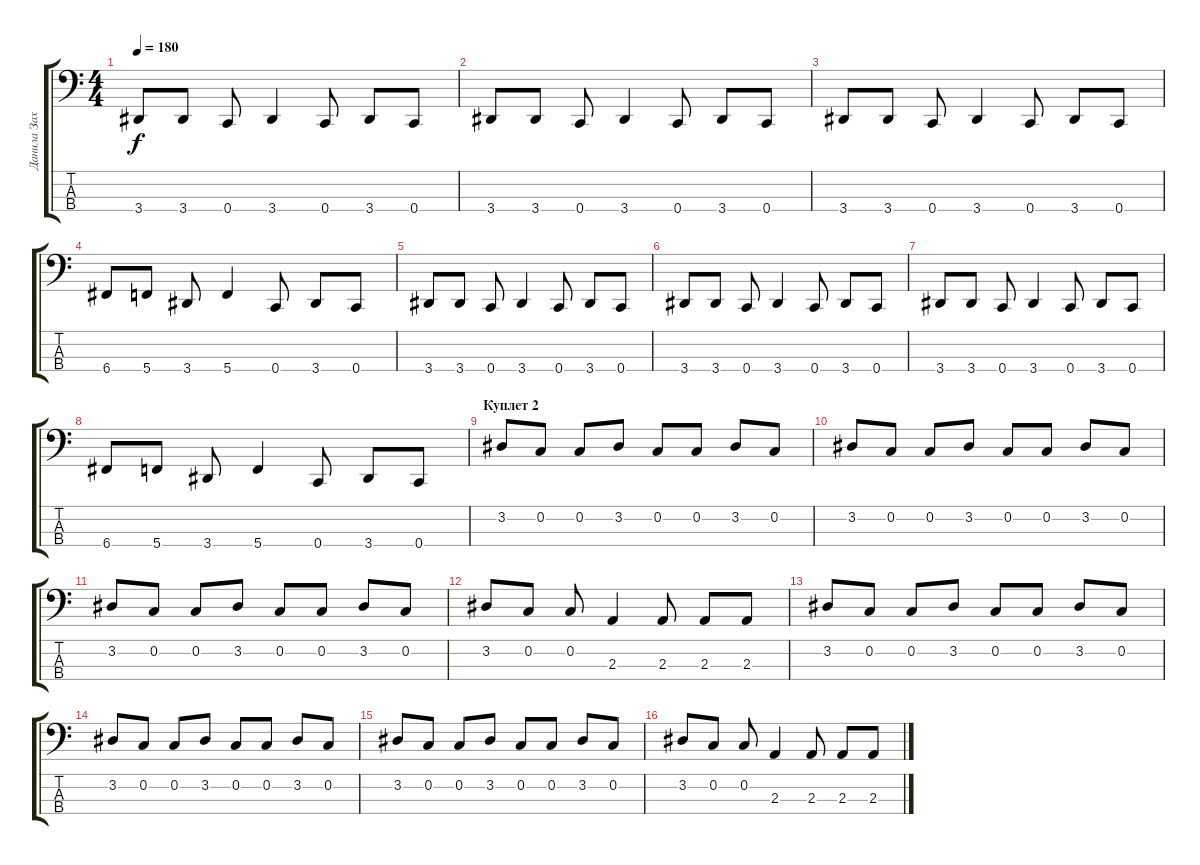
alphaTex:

\track ("Данила Захаренков" "Данила Зах") {instrument electricbasspick}
\staff {score tabs}
\tuning (F2 C2 G1 C1) {hide}
\ts (4 4)
\tempo 180
\clef f4
\ks c
3.4.8{dy f} 3.4.8 0.4.8 3.4.4 0.4.8 3.4.8 0.4.8 |
3.4.8 3.4.8 0.4.8 3.4.4 0.4.8 3.4.8 0.4.8 |
3.4.8 3.4.8 0.4.8 3.4.4 0.4.8 3.4.8 0.4.8 |
6.4.8 5.4.8 3.4.8 5.4.4 0.4.8 3.4.8 0.4.8 |
3.4.8 3.4.8 0.4.8 3.4.4 0.4.8 3.4.8 0.4.8 |
3.4.8 3.4.8 0.4.8 3.4.4 0.4.8 3.4.8 0.4.8 |
3.4.8 3.4.8 0.4.8 3.4.4 0.4.8 3.4.8 0.4.8 |
6.4.8 5.4.8 3.4.8 5.4.4 0.4.8 3.4.8 0.4.8 |
\section ("" "Куплет 2")
3.2.8 0.2.8 0.2.8 3.2.8 0.2.8 0.2.8 3.2.8 0.2.8 |
3.2.8 0.2.8 0.2.8 3.2.8 0.2.8 0.2.8 3.2.8 0.2.8 |
3.2.8 0.2.8 0.2.8 3.2.8 0.2.8 0.2.8 3.2.8 0.2.8 |
3.2.8 0.2.8 0.2.8 2.3.4 2.3.8 2.3.8 2.3.8 |
3.2.8 0.2.8 0.2.8 3.2.8 0.2.8 0.2.8 3.2.8 0.2.8 |
3.2.8 0.2.8 0.2.8 3.2.8 0.2.8 0.2.8 3.2.8 0.2.8 |
3.2.8 0.2.8 0.2.8 3.2.8 0.2.8 0.2.8 3.2.8 0.2.8 |
3.2.8 0.2.8 0.2.8 2.3.4 2.3.8 2.3.8 2.3.8
